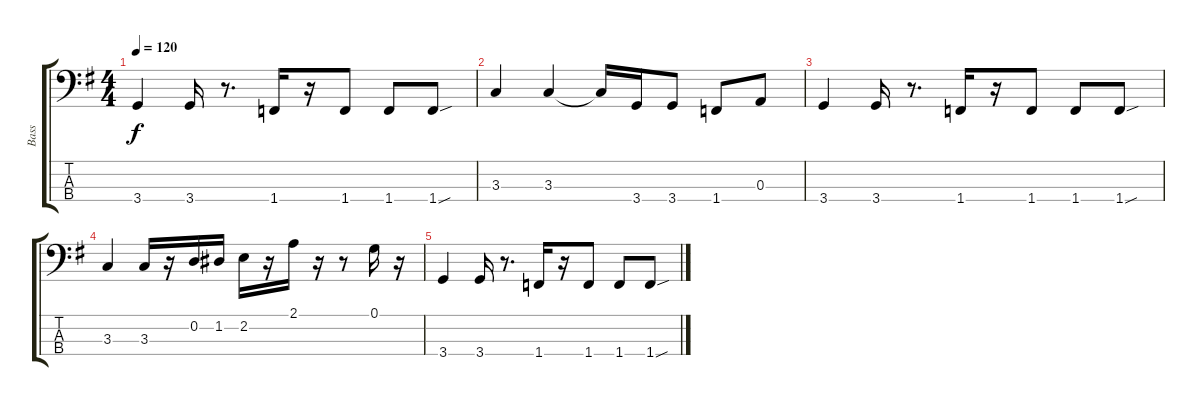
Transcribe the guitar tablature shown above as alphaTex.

\track ("Bass" "Bass") {instrument synthbass1}
\staff {score tabs}
\tuning (G2 D2 A1 E1) {hide}
\ts (4 4)
\tempo 120
\clef f4
\ks g
3.4.4{dy f} 3.4.16 r.8{d} 1.4.16 r.16 1.4.8 1.4.8 1.4{sou}.8 |
3.3.4 3.3.4 3.3{t}.16 3.4.16 3.4.8 1.4.8 0.3.8 |
3.4.4{volume 3} 3.4.16 r.8{d} 1.4.16 r.16 1.4.8 1.4.8 1.4{sou}.8 |
3.3.4 3.3.16 r.16 0.2.16 1.2.16 2.2.16 r.16 2.1.16 r.16 r.8 0.1.16 r.16 |
3.4.4 3.4.16 r.8{d} 1.4.16 r.16 1.4.8 1.4.8 1.4{sou}.8
